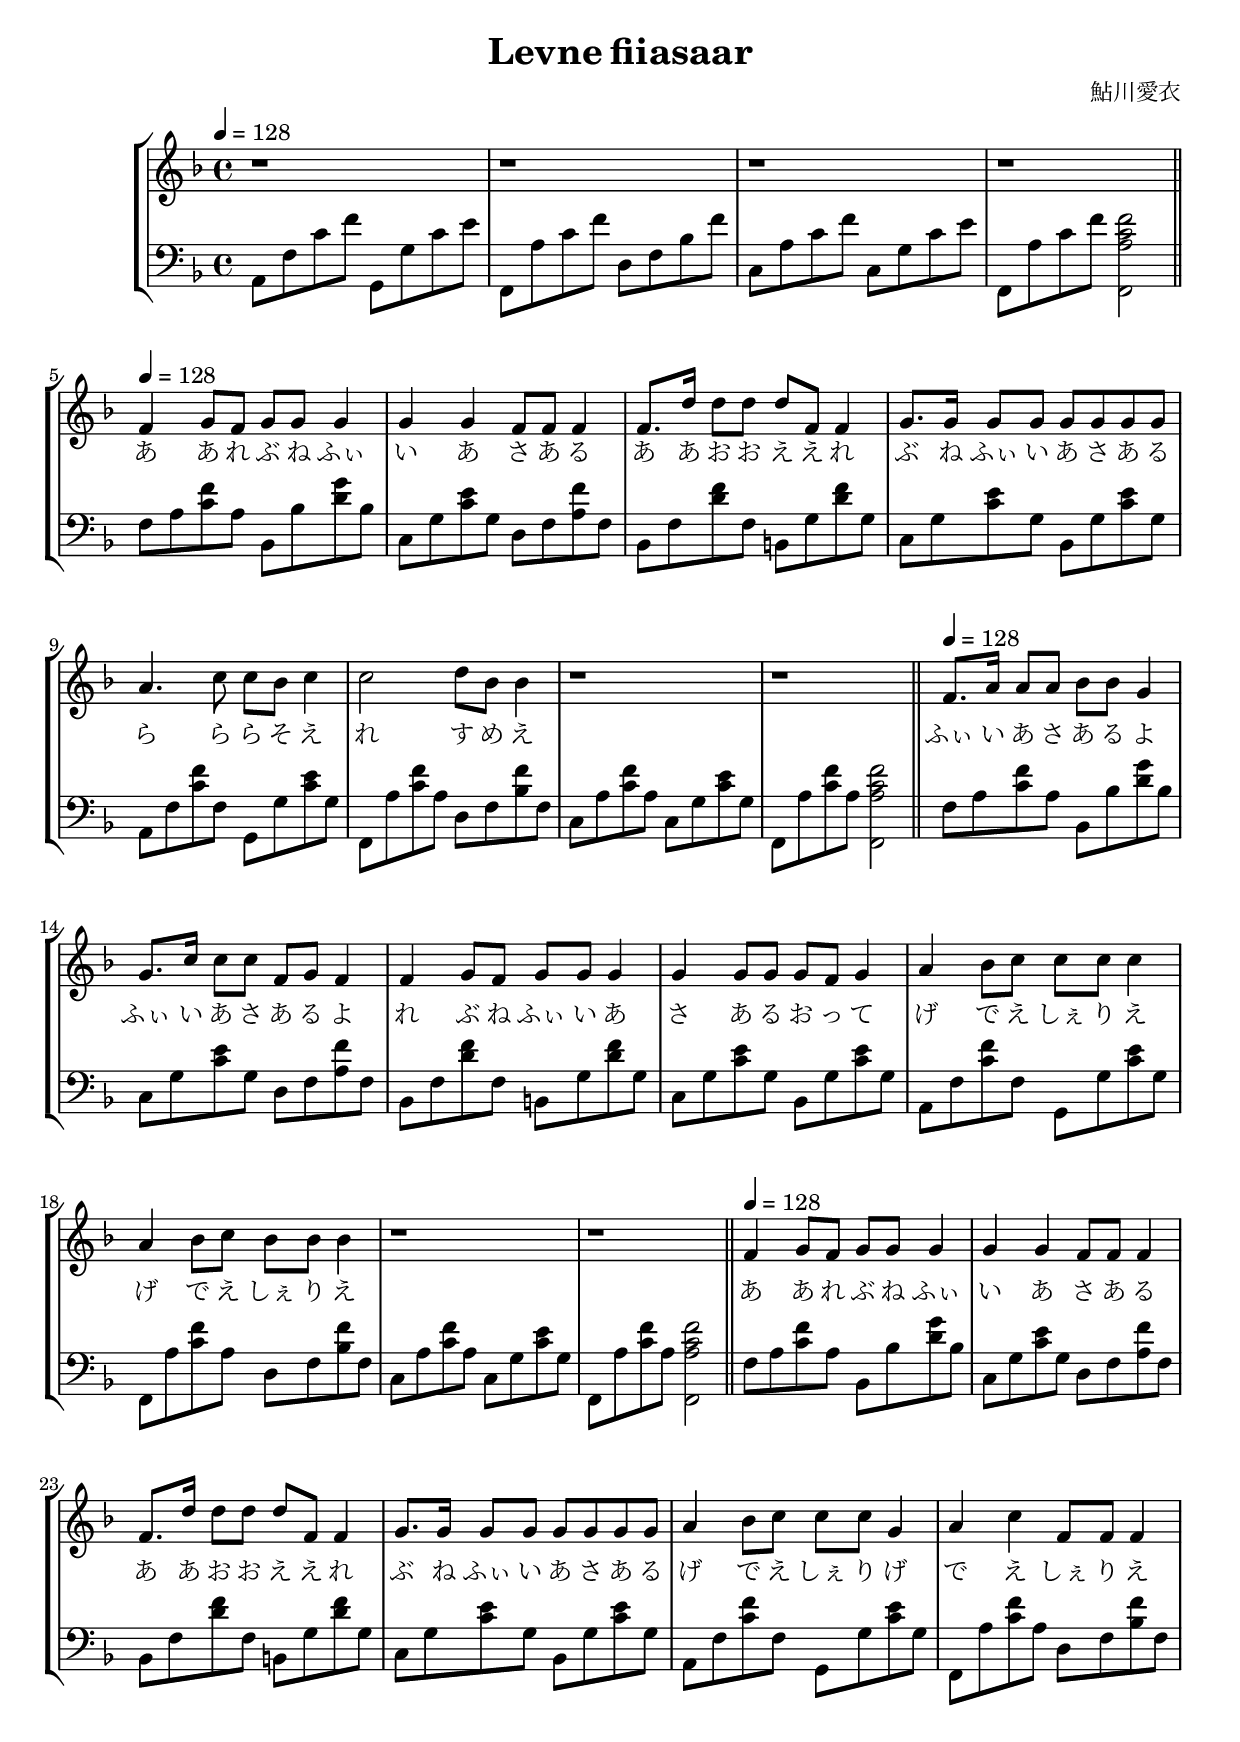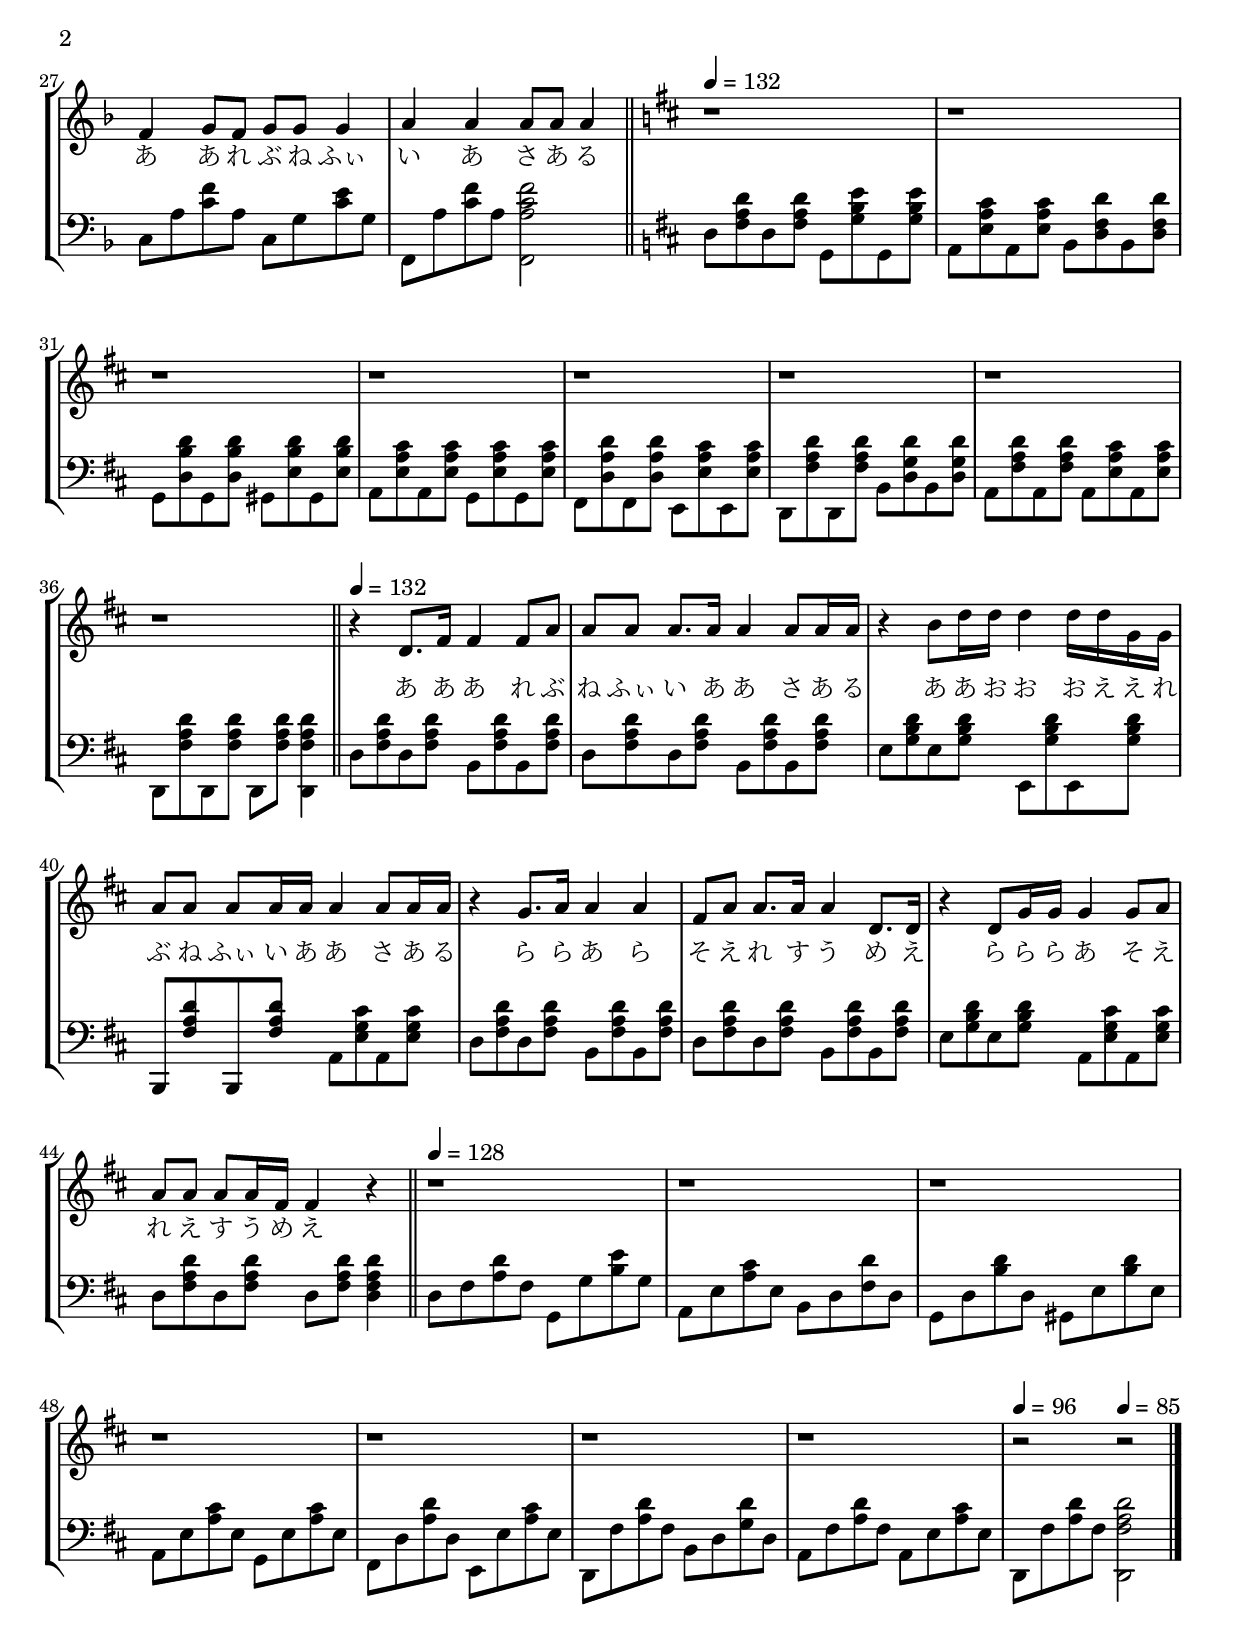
\version "2.12.1"

\header {
	 title = \markup {Levne fiiasaar}
	 composer = \markup \center-column {鮎川愛衣}
}
melody = {

	\key f \major
	\tempo 4 = 128
	\clef treble
	\time 4/4
		\key f \major
	\tempo 4 = 128
	\clef treble
 r1  r1  r1  r1 
	f'4 g'8 f'8 g'8 g'8 g'4 g'4 g'4 f'8 f'8 f'4 f'8. d''16 d''8 d''8 d''8 f'8 f'4 g'8. g'16 g'8 g'8 g'8 g'8 g'8 g'8 a'4. c''8 c''8 bes'8 c''4 c''2 d''8 bes'8 bes'4 r1  r1 
	f'8. a'16 a'8 a'8 bes'8 bes'8 g'4 g'8. c''16 c''8 c''8 f'8 g'8 f'4 f'4 g'8 f'8 g'8 g'8 g'4 g'4 g'8 g'8 g'8 f'8 g'4 a'4 bes'8 c''8 c''8 c''8 c''4 a'4 bes'8 c''8 bes'8 bes'8 bes'4 r1  r1 
	f'4 g'8 f'8 g'8 g'8 g'4 g'4 g'4 f'8 f'8 f'4 f'8. d''16 d''8 d''8 d''8 f'8 f'4 g'8. g'16 g'8 g'8 g'8 g'8 g'8 g'8 a'4 bes'8 c''8 c''8 c''8 g'4 a'4 c''4 f'8 f'8 f'4 f'4 g'8 f'8 g'8 g'8 g'4 a'4 a'4 a'8 a'8 a'4 
		\key d \major
	\tempo 4 = 132
	\clef treble
 r1  r1  r1  r1  r1  r1  r1  r1 
	r4 d'8. fis'16 fis'4 fis'8 a'8 a'8 a'8 a'8. a'16 a'4 a'8 a'16 a'16 r4 b'8 d''16 d''16 d''4 d''16 d''16 g'16 g'16 a'8 a'8 a'8 a'16 a'16 a'4 a'8 a'16 a'16 r4 g'8. a'16 a'4 a'4 fis'8 a'8 a'8. a'16 a'4 d'8. d'16 r4 d'8 g'16 g'16 g'4 g'8 a'8 a'8 a'8 a'8 a'16 fis'16 fis'4 r4 
		\tempo 4 = 128
	\clef treble
 r1  r1  r1  r1  r1  r1  r1  \tempo 4 = 96 r2 \tempo 4 = 85 r2 \bar "|."}
text = \lyricmode {

	

	あ あ れ ぶ ね ふぃ い あ さ あ る あ あ お お え え れ ぶ ね ふぃ い あ さ あ る ら ら ら そ え れ す め え 

	ふぃ い あ さ あ る よ ふぃ い あ さ あ る よ れ ぶ ね ふぃ い あ さ あ る お っ て げ で え しぇ り え げ で え しぇ り え 

	あ あ れ ぶ ね ふぃ い あ さ あ る あ あ お お え え れ ぶ ね ふぃ い あ さ あ る げ で え しぇ り げ で え しぇ り え あ あ れ ぶ ね ふぃ い あ さ あ る 

	

	あ あ あ れ ぶ ね ふぃ い あ あ さ あ る あ あ お お お え え れ ぶ ね ふぃ い あ あ さ あ る ら ら あ ら そ え れ す う め え ら ら ら あ そ え れ え す う め え 

	
}
upper = {

	\tempo 4 = 128
	\key f \major
	\time 4/4
	\clef bass
	a,8 f8 c'8 f'8
g,8 g8 c'8 e'8
f,8 a8 c'8 f'8
d8 f8 bes8 f'8
c8 a8 c'8 f'8
c8 g8 c'8 e'8
f,8 a8 c'8 f'8
<f, a c' f'>2

	  \bar "||" 
	\tempo 4 = 128
	\clef bass
	f8 a <c' f'> a
bes,8 bes <d' g'> bes
c8 g <c' e'> g
d8 f <a f'> f
bes,8 f <d' f'> f
b,8 g <d' f'> g
c8 g <c' e'> g
bes,8 g <c' e'> g
a,8 f <c' f'> f
g,8 g <c' e'> g
f,8 a <c' f'> a
d8 f <bes f'> f
c8 a <c' f'> a
c8 g <c' e'> g
f,8 a <c' f'> a
<f, a c' f'>2

	  \bar "||" 
	\tempo 4 = 128
	\clef bass
	f8 a <c' f'> a
bes,8 bes <d' g'> bes
c8 g <c' e'> g
d8 f <a f'> f
bes,8 f <d' f'> f
b,8 g <d' f'> g
c8 g <c' e'> g
bes,8 g <c' e'> g
a,8 f <c' f'> f
g,8 g <c' e'> g
f,8 a <c' f'> a
d8 f <bes f'> f
c8 a <c' f'> a
c8 g <c' e'> g
f,8 a <c' f'> a
<f, a c' f'>2

	  \bar "||" 
	\tempo 4 = 128
	\clef bass
	f8 a <c' f'> a
bes,8 bes <d' g'> bes
c8 g <c' e'> g
d8 f <a f'> f
bes,8 f <d' f'> f
b,8 g <d' f'> g
c8 g <c' e'> g
bes,8 g <c' e'> g
a,8 f <c' f'> f
g,8 g <c' e'> g
f,8 a <c' f'> a
d8 f <bes f'> f
c8 a <c' f'> a
c8 g <c' e'> g
f,8 a <c' f'> a
<f, a c' f'>2

	  \bar "||" 
	\tempo 4 = 132
	\key d \major
	\clef bass
	d8 <fis a d'> d <fis a d'>
g,8 <g b e'> g, <g b e'>
a,8 <e a cis'> a, <e a cis'>
b,8 <d fis d'> b, <d fis d'>
g,8 <d b d'> g, <d b d'>
gis,8 <e b d'> gis, <e b d'>
a,8 <e a cis'> a, <e a cis'>
g,8 <e a cis'> g, <e a cis'>
fis,8 <d a d'> fis, <d a d'>
e,8 <e a cis'> e, <e a cis'>
d,8 <fis a d'> d, <fis a d'>
b,8 <d g d'> b, <d g d'>
a,8 <fis a d'> a, <fis a d'>
a,8 <e a cis'> a, <e a cis'>
d,8 <fis a d'> d, <fis a d'>
d,8 <fis a d'>8 <d, fis a d'>4

	  \bar "||" 
	\tempo 4 = 132
	\clef bass
	d8 <fis a d'> d <fis a d'>
b,8 <fis a d'> b, <fis a d'>
d8 <fis a d'> d <fis a d'>
b,8 <fis a d'> b, <fis a d'>
e8 <g b d'> e <g b d'>
e,8 <g b d'> e, <g b d'>
b,,8 <fis a d'> b,, <fis a d'>
a,8 <e g cis'> a, <e g cis'>
d8 <fis a d'> d <fis a d'>
b,8 <fis a d'> b, <fis a d'>
d8 <fis a d'> d <fis a d'>
b,8 <fis a d'> b, <fis a d'>
e8 <g b d'> e <g b d'>
a,8 <e g cis'> a, <e g cis'>
d8 <fis a d'> d <fis a d'>
d8 <fis a d'>8 <d fis a d'>4

	  \bar "||" 
	\tempo 4 = 128
	\clef bass
	d8 fis <a d'> fis
g,8 g <b e'> g
a,8 e <a cis'> e
b,8 d <fis d'> d
g,8 d <b d'> d
gis,8 e <b d'> e
a,8 e <a cis'> e
g,8 e <a cis'> e
fis,8 d <a d'> d
e,8 e <a cis'> e
d,8 fis <a d'> fis
b,8 d <g d'> d
a,8 fis <a d'> fis
a,8 e <a cis'> e
d,8 fis <a d'> fis
<d, fis a d'>2

	 \bar "|."}
lower = {

	\tempo 4 = 128
	\key f \major
	\time 4/4
	\clef bass
	r8 <f c' f'>8 <f c' f'>8 <f c' f'>8
r8 <g c' e'>8 <g c' e'>8 <g c' e'>8
r8 <a c' f'>8 <a c' f'>8 <a c' f'>8
r8 <f bes f'>8 <f bes f'>8 <f bes f'>8
r8 <a c' f'>8 <a c' f'>8 <a c' f'>8
r8 <g c' e'>8 <g c' e'>8 <g c' e'>8
r8 <a c' f'>8 <a c' f'>8 <a c' f'>8
r8 <a c' f'>8 <a c' f'>4

	  \bar "||" 
	\tempo 4 = 128
	\clef bass
	f8 a8 c'8 f'8
bes,8 bes8 d'8 g'8
c8 g8 c'8 e'8
d8 f8 a8 f'8
bes,8 f8 d'8 f'8
b,8 g8 d'8 f'8
c8 g8 c'8 e'8
bes,8 g8 c'8 e'8
a,8 f8 c'8 f'8
g,8 g8 c'8 e'8
f,8 a8 c'8 f'8
d8 f8 bes8 f'8
c8 a8 c'8 f'8
c8 g8 c'8 e'8
f,8 a8 c'8 f'8
<f, a c' f'>2

	  \bar "||" 
	\tempo 4 = 128
	\clef bass
	f8 f' c' f'
bes,8 g' d' g'
c8 e' c' e'
d8 f' a f'
bes,8 f' d' f'
b,8 f' d' f'
c8 e' c' e'
bes,8 e' c' e'
a,8 f' c' f'
g,8 e' c' e'
f,8 f' c' f'
d8 f' bes f'
c8 f' c' f'
c8 e' c' e'
f,8 f' c' f'
<f, a c' f'>2

	  \bar "||" 
	\tempo 4 = 128
	\clef bass
	f8 f' c' f'
bes,8 g' d' g'
c8 e' c' e'
d8 f' a f'
bes,8 f' d' f'
b,8 f' d' f'
c8 e' c' e'
bes,8 e' c' e'
a,8 f' c' f'
g,8 e' c' e'
f,8 f' c' f'
d8 f' bes f'
c8 f' c' f'
c8 e' c' e'
f,8 f' c' f'
<f, a c' f'>2

	  \bar "||" 
	\tempo 4 = 132
	\key d \major
	\clef bass
	d8 d' a d'
g,8 e' b e'
a,8 cis' a cis'
b,8 d' fis d'
g,8 d' b d'
gis,8 d' b d'
a,8 cis' a cis'
g,8 cis' a cis'
fis,8 d' a d'
e,8 cis' a cis'
d,8 d' a d'
b,8 d' g d'
a,8 d' a d'
a,8 cis' a cis'
d,8 d' a d'
<d, fis a d'>2

	  \bar "||" 
	\tempo 4 = 132
	\clef bass
	r8 <fis a d'>4 <fis a d'>8
r8 <fis a d'>4 <fis a d'>8
r8 <fis a d'>4 <fis a d'>8
r8 <fis a d'>4 <fis a d'>8
r8 <g b d'>4 <g b d'>8
r8 <g b d'>4 <g b d'>8
r8 <fis a d'>4 <fis a d'>8
r8 <e g cis'>4 <e g cis'>8
r8 <fis a d'>4 <fis a d'>8
r8 <fis a d'>4 <fis a d'>8
r8 <fis a d'>4 <fis a d'>8
r8 <fis a d'>4 <fis a d'>8
r8 <g b d'>4 <g b d'>8
r8 <e g cis'>4 <e g cis'>8
r8 <fis a d'>4 <fis a d'>8
r8 <fis a d'>8 <fis a d'>4

	  \bar "||" 
	\tempo 4 = 128
	\clef bass
	d4 <fis a d'>4
g,4 <g b e'>4
a,4 <e a cis'>4
b,4 <d fis d'>4
g,4 <d b d'>4
gis,4 <e b d'>4
a,4 <e a cis'>4
g,4 <e a cis'>4
fis,4 <d a d'>4
e,4 <e a cis'>4
d,4 <fis a d'>4
b,4 <d g d'>4
a,4 <fis a d'>4
a,4 <e a cis'>4
d,4 <fis a d'>4
<d, fis a d'>2

	 \bar "|."}
\score {
	<<
		 \new StaffGroup <<
		 \new Voice = "one" { \melody }
		 \new Lyrics \lyricsto "one" \text
			 \new Staff {\upper}
		 >>
	>>
	\layout {
		\context {
			\Voice
			\remove Note_heads_engraver
			\consists Completion_heads_engraver
		}
	}
	\midi {
	\context {
		\Score
		 tempoWholesPerMinute = #(ly:make-moment 120 4)
	}
	}
}
